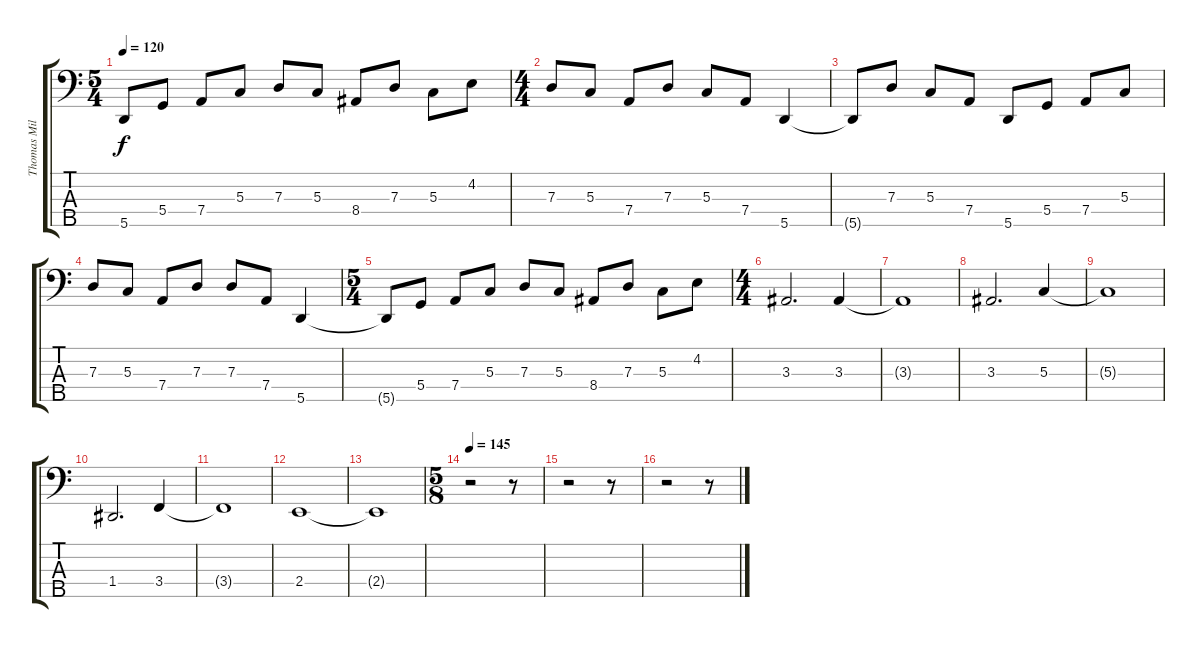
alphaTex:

\track ("Thomas Miller" "Thomas Mil") {instrument electricbassfinger}
\staff {score tabs}
\tuning (F2 C2 G1 D1 A0) {hide}
\ts (5 4)
\tempo 120
\clef f4
\ks c
5.5{t}.8{dy f} 5.4.8 7.4.8 5.3.8 7.3.8 5.3.8 8.4.8 7.3.8 5.3.8 4.2.8 |
\ts (4 4)
7.3.8 5.3.8 7.4.8 7.3.8 5.3.8 7.4.8 5.5.4 |
5.5{t}.8 7.3.8 5.3.8 7.4.8 5.5.8 5.4.8 7.4.8 5.3.8 |
7.3.8 5.3.8 7.4.8 7.3.8 7.3.8 7.4.8 5.5.4 |
\ts (5 4)
5.5{t}.8 5.4.8 7.4.8 5.3.8 7.3.8 5.3.8 8.4.8 7.3.8 5.3.8 4.2.8 |
\ts (4 4)
3.3.2{d volume 16 balance 8} 3.3.4 |
3.3{t}.1 |
3.3.2{d} 5.3.4 |
5.3{t}.1 |
1.4.2{d} 3.4.4 |
3.4{t}.1 |
2.4.1 |
2.4{t}.1 |
\ts (5 8)
\tempo 145
r.2 r.8 |
r.2 r.8 |
r.2 r.8
